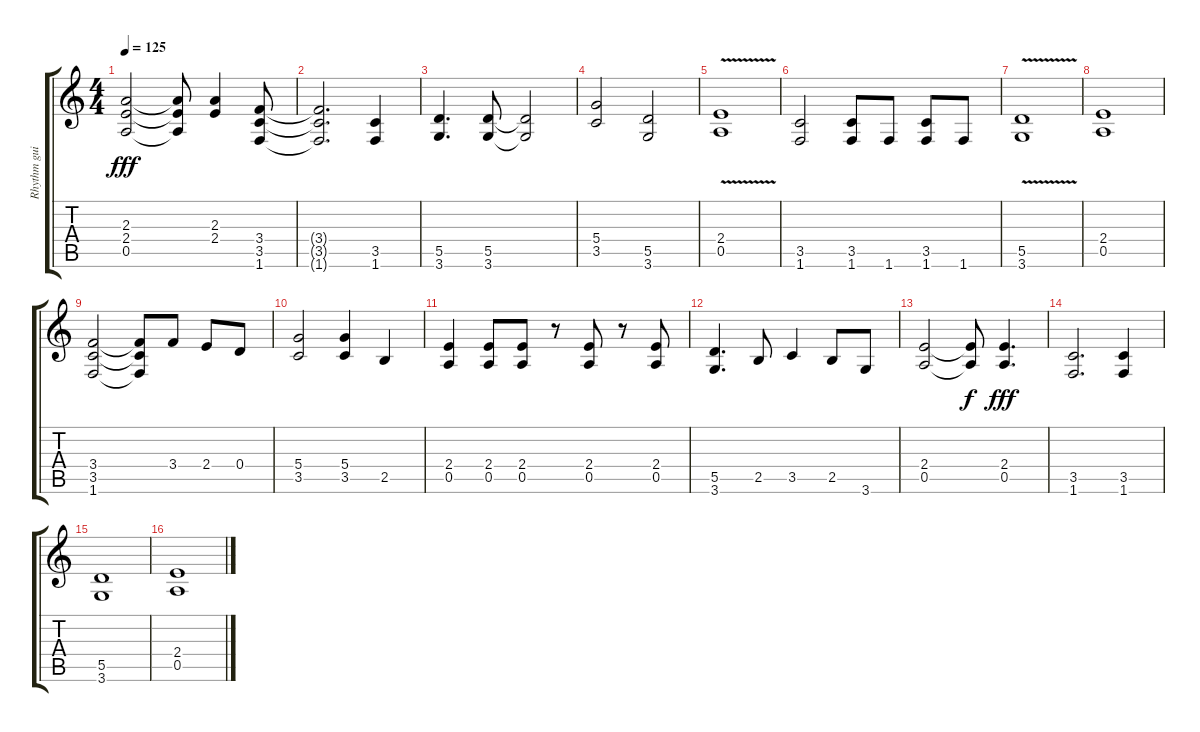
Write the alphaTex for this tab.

\track ("Rhythm guitar" "Rhythm gui") {instrument distortionguitar}
\staff {score tabs}
\tuning (E4 B3 G3 D3 A2 E2) {hide}
\ts (4 4)
\tempo 125
\clef g2
\ks c
(2.3 2.4 0.5).2{dy fff} (2.3{t} 2.4{t} 0.5{t}).8 (2.3 2.4).4 (3.4 3.5 1.6).8 |
(3.4{t} 3.5{t} 1.6{t}).2{d} (3.5 1.6).4 |
(5.5 3.6).4{d} (5.5 3.6).8 (5.5{t} 3.6{t}).2 |
(5.4 3.5).2 (5.5 3.6).2 |
(2.4{v} 0.5).1 |
(3.5 1.6).2 (3.5 1.6).8 1.6.8 (3.5 1.6).8 1.6.8 |
(5.5 3.6{v}).1 |
(2.4 0.5).1 |
(3.4 3.5 1.6).2 (3.4{t} 3.5{t} 1.6{t}).8 3.4.8 2.4.8 0.4.8 |
(5.4 3.5).2 (5.4 3.5).4 2.5.4 |
(2.4 0.5).4 (2.4 0.5).8 (2.4 0.5).8 r.8 (2.4 0.5).8 r.8 (2.4 0.5).8 |
(5.5 3.6).4{d} 2.5.8 3.5.4 2.5.8 3.6.8 |
(2.4 0.5).2 (2.4{t} 0.5{t}).8{dy f} (2.4 0.5).4{d dy fff} |
(3.5 1.6).2{d} (3.5 1.6).4 |
(5.5 3.6).1 |
(2.4 0.5).1
